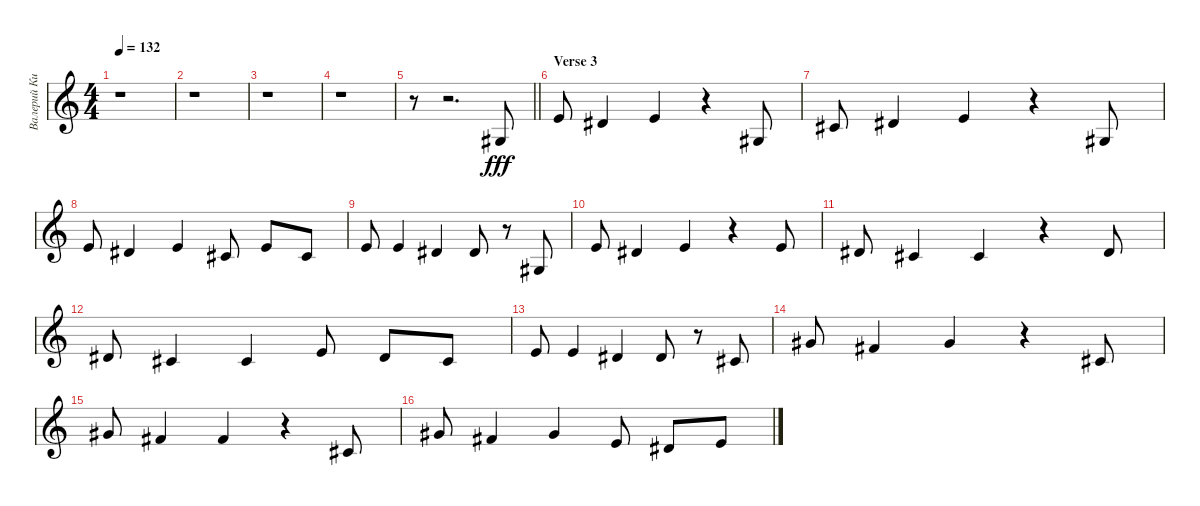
\track ("Валерий Кипелов" "Валерий Ки") {instrument altosax}
\staff {score}
\tuning (E4 B3 G3 D3 A2 E2 B1) {hide}
\ts (4 4)
\tempo 132
\clef g2
\ks c
r.1{dy fff} |
r.1 |
r.1 |
r.1 |
\barLineRight lightlight
r.8 r.2{d} 1.3.8 |
\section ("" "Verse 3")
0.1.8 4.2.4 0.1.4 r.4 1.3.8 |
2.2.8 4.2.4 0.1.4 r.4 1.3.8 |
0.1.8 4.2.4 0.1.4 2.2.8 0.1.8 2.2.8 |
0.1.8 0.1.4 4.2.4 4.2.8 r.8 1.3.8 |
0.1.8 4.2.4 0.1.4 r.4 0.1.8 |
4.2.8 2.2.4 2.2.4 r.4 4.2.8 |
4.2.8 2.2.4 2.2.4 0.1.8 4.2.8 2.2.8 |
0.1.8 0.1.4 4.2.4 4.2.8 r.8 2.2.8 |
4.1.8 2.1.4 4.1.4 r.4 2.2.8 |
4.1.8 2.1.4 2.1.4 r.4 2.2.8 |
4.1.8 2.1.4 4.1.4 0.1.8 4.2.8 0.1.8
